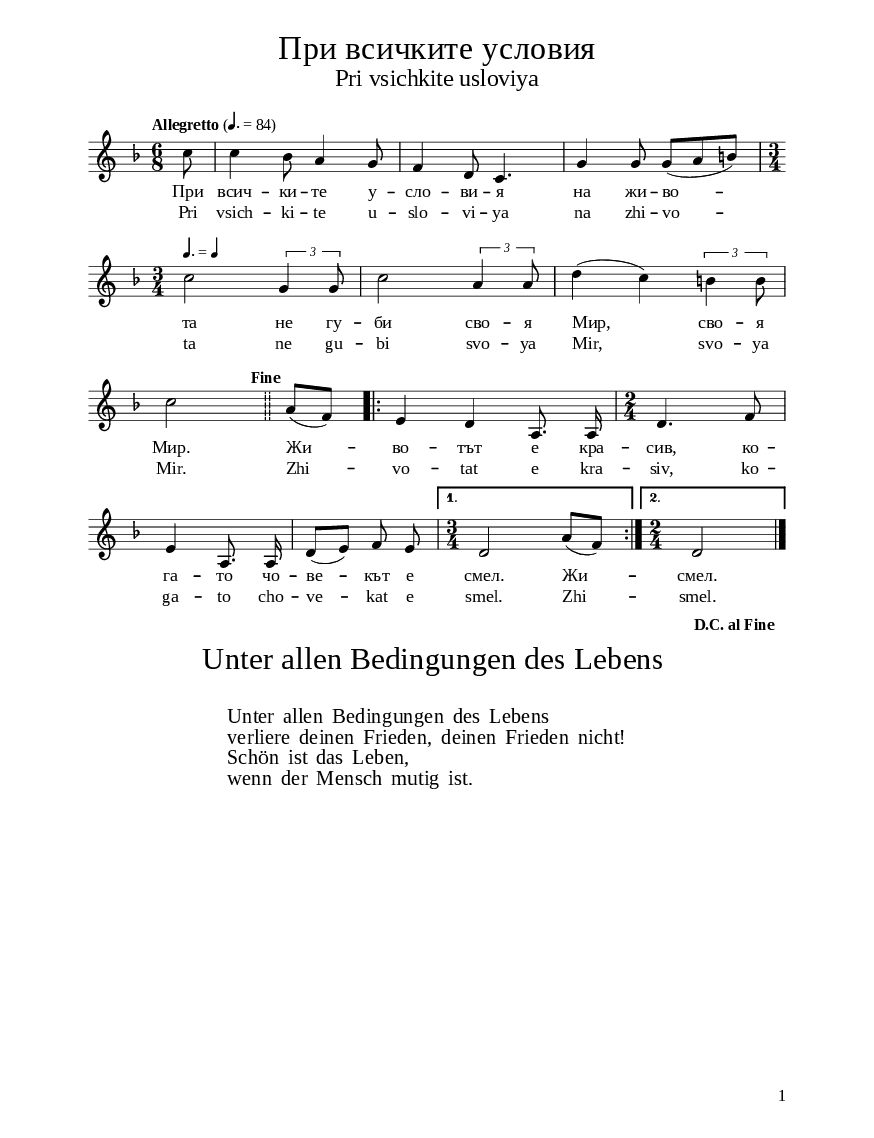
\version "2.24.0"

% include paper part and global functions
\include "include/globals.ily"

\bookpart {
  \label #'ref107
  \tocItem \markup "При всичките условия – Pri vsichkite usloviya"
  \include "include/bookpart-paper.ily"
  \score {
    \include "include/score-layout.ily"


    \new Voice \relative c' {
      \clef treble
      \key d \minor
      \time 6/8
      \tempoFunc "Allegretto" 4. "84"


      \partial 8
      c'8 | c4 bes8 a4 g8 | f4 d8 c4. | g'4  g8 g8 (a b)  | \break

      \time 3/4 \tempo \markup {
        % make tempo note smaller
        \concat {
          \normal-text { "        " }
          \teeny \general-align #Y #DOWN \note {4.} #0.8
          \normal-text { " = " }
          \teeny \general-align #Y #DOWN \note {4} #0.8
        }
      }
      c2 \tuplet 3/2 { g4 g8} | c2 \tuplet 3/2 { a4 a8 } | d4 (c) \tupletUp \tuplet 3/2 { b b8 } | \tupletNeutral \break

      c2 \mark \markup { \bold \fontsize #-2 { "Fine" } } \bar "!!" a8 ( f8 ) \autoBeamOff \repeat volta 2 {
        e4 d a8. a16 | \time 2/4 d4. f8 | \break
        e4 a,8. a16 | d8 [(e8)] f8 e |
      }
      \alternative {
        {\time 3/4 d2 a'8 [(f)] }
        {\time 2/4 d2 }
      }
      \bar "|."

    }

    \addlyrics {
      При всич -- ки -- те у -- сло -- ви -- я на жи -- во -- та

      не гу -- би сво -- я Мир, сво -- я Мир.

      Жи -- во -- тът е кра -- сив,

      ко -- га -- то чо -- ве -- кът е смел.

      Жи -- смел.
    }
    \addlyrics {
      Pri vsich -- ki -- te u -- slo -- vi -- ya na zhi -- vo -- ta

      ne gu -- bi svo -- ya Mir, svo -- ya Mir.

      Zhi -- vo -- tat e kra -- siv,

      ko -- ga -- to cho -- ve -- kat e smel.

      Zhi -- smel.
    }

    \header {
      title = \titleFunc "При всичките условия" "Pri vsichkite usloviya"
    }

    \midi{}

  } % score

  \markup \dc-one "D.C. al Fine"


  % include foreign translation(s) of the song

  %\pageBreak
  \version "2.20.0"

\markup \fill-line { \fontsize #6 "Unter allen Bedingungen des Lebens " }
\markup \null
\markup \null
\markup \fontsize #+2.5 {
    \hspace #12
    \override #'(baseline-skip . 2)

        \column {
     \line { " " }
\line { " "Unter allen Bedingungen des Lebens }

\line { " "verliere deinen Frieden, deinen Frieden nicht!}

\line { " "Schön ist das Leben, }

\line { " "wenn der Mensch mutig ist.}



    }


}


} % bookpart
